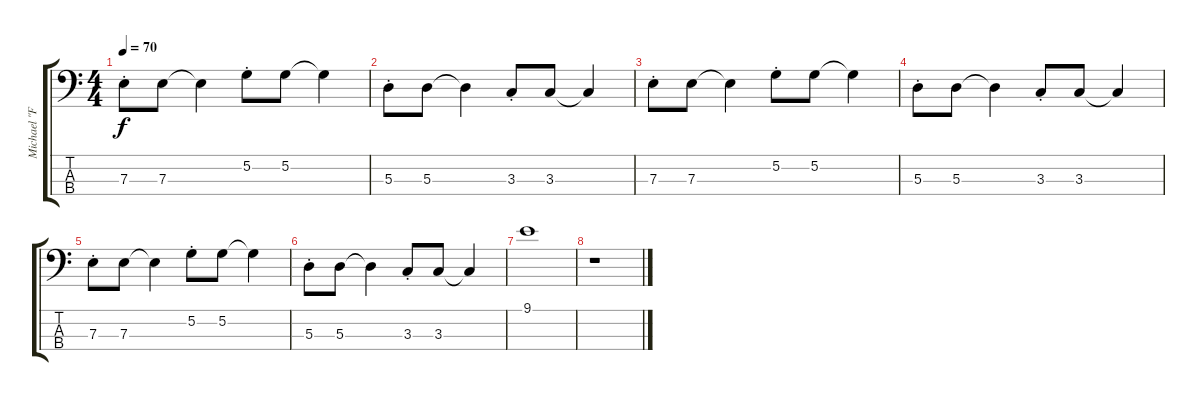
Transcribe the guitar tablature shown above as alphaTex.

\track ("Michael \"Flea\" Balzary | Bass" "Michael \"F") {instrument electricbassfinger}
\staff {score tabs}
\tuning (G2 D2 A1 E1) {hide}
\ts (4 4)
\tempo 70
\clef f4
\ks c
7.3{st}.8{dy f} 7.3.8 7.3{t}.4 5.2{st}.8 5.2.8 5.2{t}.4 |
5.3{st}.8 5.3.8 5.3{t}.4 3.3{st}.8 3.3.8 3.3{t}.4 |
7.3{st}.8 7.3.8 7.3{t}.4 5.2{st}.8 5.2.8 5.2{t}.4 |
5.3{st}.8 5.3.8 5.3{t}.4 3.3{st}.8 3.3.8 3.3{t}.4 |
7.3{st}.8 7.3.8 7.3{t}.4 5.2{st}.8 5.2.8 5.2{t}.4 |
5.3{st}.8 5.3.8 5.3{t}.4 3.3{st}.8 3.3.8 3.3{t}.4 |
9.1.1 |
r.1
